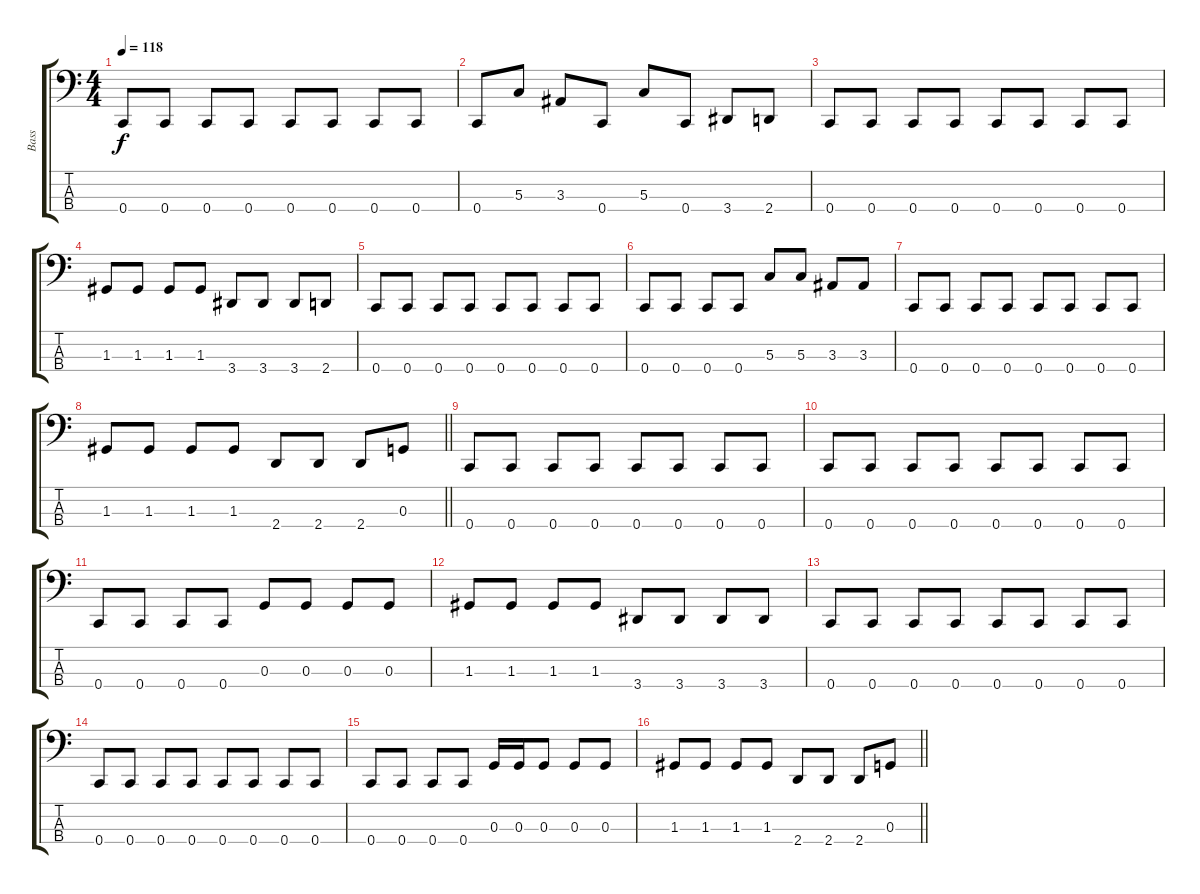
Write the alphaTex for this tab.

\track ("Bass" "Bass") {instrument electricbasspick}
\staff {score tabs}
\tuning (F2 C2 G1 C1) {hide}
\ts (4 4)
\tempo 118
\clef f4
\ks c
0.4.8{dy f} 0.4.8 0.4.8 0.4.8 0.4.8 0.4.8 0.4.8 0.4.8 |
0.4.8 5.3.8 3.3.8 0.4.8 5.3.8 0.4.8 3.4.8 2.4.8 |
0.4.8 0.4.8 0.4.8 0.4.8 0.4.8 0.4.8 0.4.8 0.4.8 |
1.3.8 1.3.8 1.3.8 1.3.8 3.4.8 3.4.8 3.4.8 2.4.8 |
0.4.8 0.4.8 0.4.8 0.4.8 0.4.8 0.4.8 0.4.8 0.4.8 |
0.4.8 0.4.8 0.4.8 0.4.8 5.3.8 5.3.8 3.3.8 3.3.8 |
0.4.8 0.4.8 0.4.8 0.4.8 0.4.8 0.4.8 0.4.8 0.4.8 |
\barLineRight lightlight
1.3.8 1.3.8 1.3.8 1.3.8 2.4.8 2.4.8 2.4.8 0.3.8 |
0.4.8 0.4.8 0.4.8 0.4.8 0.4.8 0.4.8 0.4.8 0.4.8 |
0.4.8 0.4.8 0.4.8 0.4.8 0.4.8 0.4.8 0.4.8 0.4.8 |
0.4.8 0.4.8 0.4.8 0.4.8 0.3.8 0.3.8 0.3.8 0.3.8 |
1.3.8 1.3.8 1.3.8 1.3.8 3.4.8 3.4.8 3.4.8 3.4.8 |
0.4.8 0.4.8 0.4.8 0.4.8 0.4.8 0.4.8 0.4.8 0.4.8 |
0.4.8 0.4.8 0.4.8 0.4.8 0.4.8 0.4.8 0.4.8 0.4.8 |
0.4.8 0.4.8 0.4.8 0.4.8 0.3.16 0.3.16 0.3.8 0.3.8 0.3.8 |
\barLineRight lightlight
1.3.8 1.3.8 1.3.8 1.3.8 2.4.8 2.4.8 2.4.8 0.3.8
